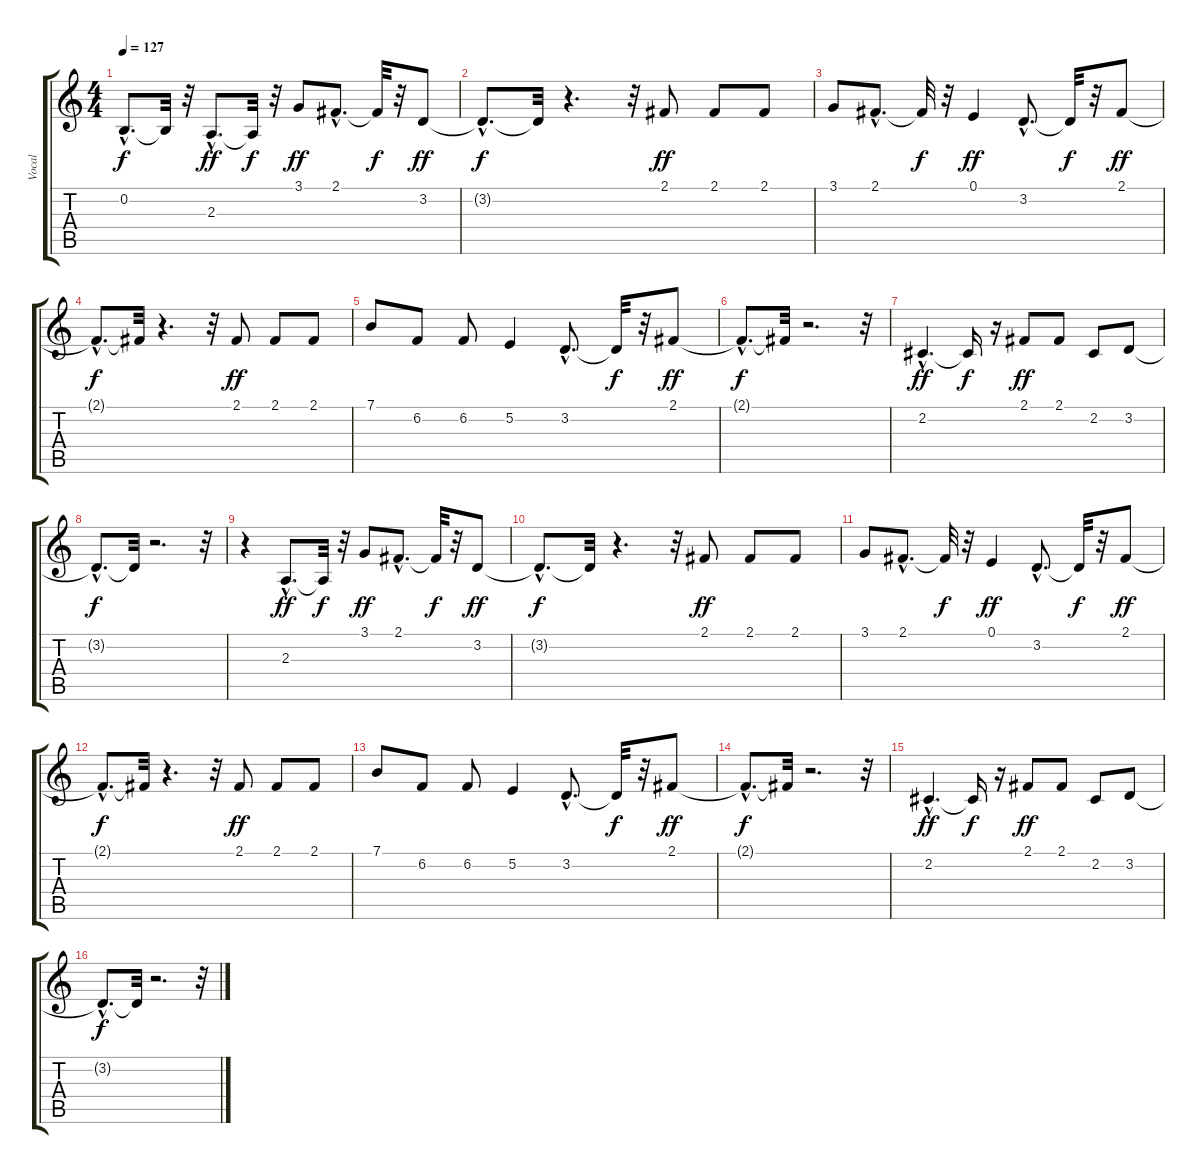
\track ("Vocal" "Vocal") {instrument pad7halo}
\staff {score tabs}
\tuning (E4 B3 G3 D3 A2 E2) {hide}
\ts (4 4)
\tempo 127
\clef g2
\ks c
0.2{hac t}.8{d dy f} 0.2{t}.32 r.32 2.3{hac}.8{d dy ff} 2.3{t}.32{dy f} r.32 3.1.8{dy ff} 2.1{hac}.8{d} 2.1{t}.32{dy f} r.32 3.2.8{dy ff} |
3.2{hac t}.8{d dy f} 3.2{t}.32 r.4{d} r.32 2.1.8{dy ff} 2.1.8 2.1.8 |
3.1.8 2.1{hac}.8{d} 2.1{t}.32{dy f} r.32 0.1.4{dy ff} 3.2{hac}.8{d} 3.2{t}.32{dy f} r.32 2.1.8{dy ff} |
2.1{hac t}.8{d dy f} 2.1{t}.32 r.4{d} r.32 2.1.8{dy ff} 2.1.8 2.1.8 |
7.1.8 6.2.8 6.2.8 5.2.4 3.2{hac}.8{d} 3.2{t}.32{dy f} r.32 2.1.8{dy ff} |
2.1{hac t}.8{d dy f} 2.1{t}.32 r.2{d} r.32 |
2.2{hac}.4{d dy ff} 2.2{t}.16{dy f} r.16 2.1.8{dy ff} 2.1.8 2.2.8 3.2.8 |
3.2{hac t}.8{d dy f} 3.2{t}.32 r.2{d} r.32 |
r.4 2.3{hac}.8{d dy ff} 2.3{t}.32{dy f} r.32 3.1.8{dy ff} 2.1{hac}.8{d} 2.1{t}.32{dy f} r.32 3.2.8{dy ff} |
3.2{hac t}.8{d dy f} 3.2{t}.32 r.4{d} r.32 2.1.8{dy ff} 2.1.8 2.1.8 |
3.1.8 2.1{hac}.8{d} 2.1{t}.32{dy f} r.32 0.1.4{dy ff} 3.2{hac}.8{d} 3.2{t}.32{dy f} r.32 2.1.8{dy ff} |
2.1{hac t}.8{d dy f} 2.1{t}.32 r.4{d} r.32 2.1.8{dy ff} 2.1.8 2.1.8 |
7.1.8 6.2.8 6.2.8 5.2.4 3.2{hac}.8{d} 3.2{t}.32{dy f} r.32 2.1.8{dy ff} |
2.1{hac t}.8{d dy f} 2.1{t}.32 r.2{d} r.32 |
2.2{hac}.4{d dy ff} 2.2{t}.16{dy f} r.16 2.1.8{dy ff} 2.1.8 2.2.8 3.2.8 |
3.2{hac t}.8{d dy f} 3.2{t}.32 r.2{d} r.32
